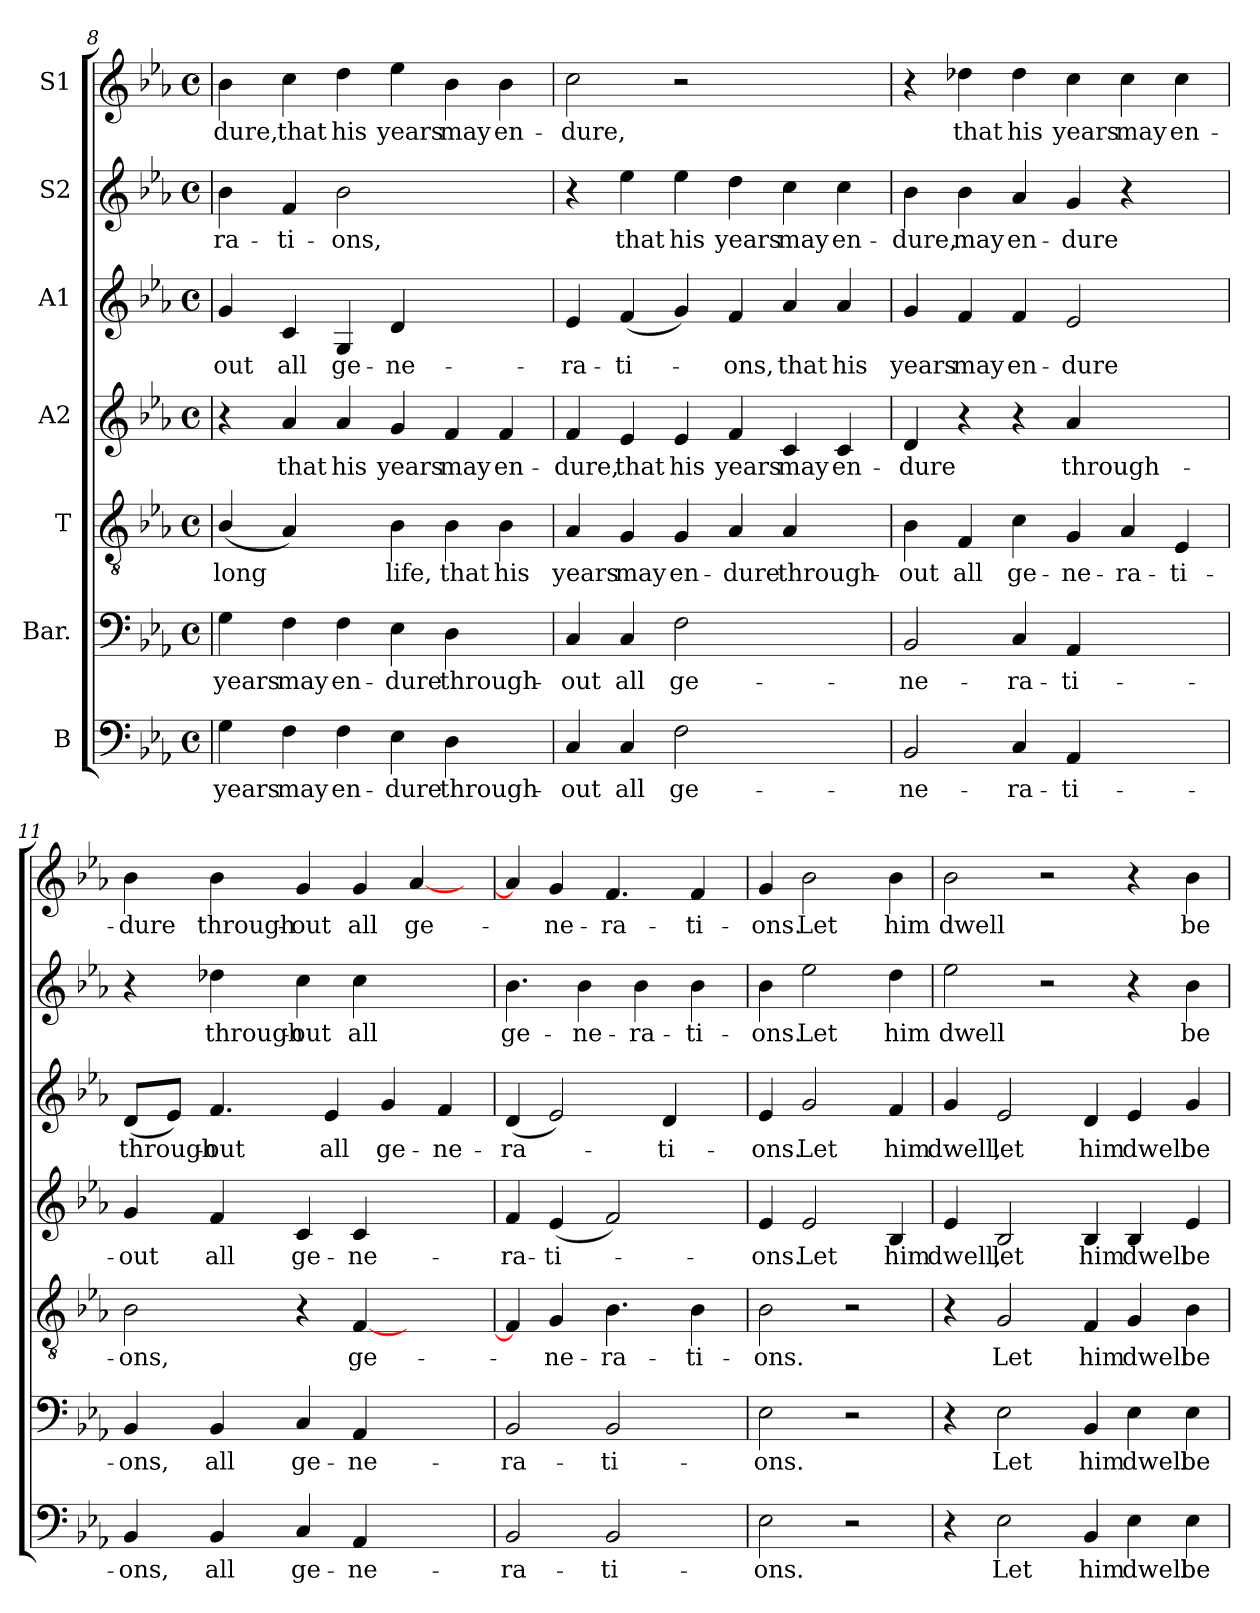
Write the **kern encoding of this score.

**kern	**text	**kern	**text	**kern	**text	**kern	**text	**kern	**text	**kern	**text	**kern	**text
*part7	*part7	*part6	*part6	*part5	*part5	*part4	*part4	*part3	*part3	*part2	*part2	*part1	*part1
*staff7	*staff7	*staff6	*staff6	*staff5	*staff5	*staff4	*staff4	*staff3	*staff3	*staff2	*staff2	*staff1	*staff1
*I"B	*	*I"Bar.	*	*I"T	*	*I"A2	*	*I"A1	*	*I"S2	*	*I"S1	*
*clefF4	*	*clefF4	*	*clefGv2	*	*clefG2	*	*clefG2	*	*clefG2	*	*clefG2	*
*k[b-e-a-]	*	*k[b-e-a-]	*	*k[b-e-a-]	*	*k[b-e-a-]	*	*k[b-e-a-]	*	*k[b-e-a-]	*	*k[b-e-a-]	*
*E-:	*	*E-:	*	*E-:	*	*E-:	*	*E-:	*	*E-:	*	*E-:	*
*M4/4	*	*M4/4	*	*M4/4	*	*M4/4	*	*M4/4	*	*M4/4	*	*M4/4	*
*met(c)	*	*met(c)	*	*met(c)	*	*met(c)	*	*met(c)	*	*met(c)	*	*met(c)	*
=8	=8!	=8	=8!	=8	=8!	=8	=8!	=8	=8!	=8	=8!	=8!	=8!
!	!LO:LY:b:cj	!	!LO:LY:b:cj	!	!LO:LY:b:cj	!	!	!	!LO:LY:b:cj	!	!LO:LY:b:cj	!	!LO:LY:b:cj
4G\	years	4G\	years	(<4B-/	long	4r	.	4g/	-out	4b-\	-ra-	4b-\	-dure,
!	!LO:LY:b:cj	!	!LO:LY:b:cj	!	!	!	!LO:LY:b:cj	!	!LO:LY:b:cj	!	!LO:LY:b:cj	!	!LO:LY:b:cj
4F\	may	4F\	may	4A-/)	.	4a-/	that	4c/	all	4f/	-ti-	4cc\	that
!	!LO:LY:b:cj	!	!LO:LY:b:cj	!	!	!	!LO:LY:b:cj	!	!LO:LY:b:cj	!	!LO:LY:b:cj	!	!LO:LY:b:cj
4F\	en-	4F\	en-	4ryy	.	4a-/	his	4G/	ge-	2b-\	-ons,	4dd\	his
!	!LO:LY:b:cj	!	!LO:LY:b:cj	!	!LO:LY:b:cj	!	!LO:LY:b:cj	!	!LO:LY:b:cj	!	!	!	!LO:LY:b:cj
4E-\	-dure	4E-\	-dure	4B-\	life,	4g/	years	4d/	-ne-	.	.	4ee-\	years
!	!LO:LY:b:cj	!	!LO:LY:b:cj	!	!LO:LY:b:cj	!	!LO:LY:b:cj	!	!	!	!	!	!LO:LY:b:cj
4D\	through-	4D\	through-	4B-\	that	4f/	may	2ryy	.	2ryy	.	4b-\	may
!	!	!	!	!	!LO:LY:b:cj	!	!LO:LY:b:cj	!	!	!	!	!	!LO:LY:b:cj
4ryy	.	4ryy	.	4B-\	his	4f/	en-	.	.	.	.	4b-\	en-
=9	=9!	=9	=9!	=9	=9!	=9	=9!	=9	=9!	=9	=9!	=9!	=9!
!	!LO:LY:b:cj	!	!LO:LY:b:cj	!	!LO:LY:b:cj	!	!LO:LY:b:cj	!	!LO:LY:b:cj	!	!	!	!LO:LY:b:cj
4C/	-out	4C/	-out	4A-/	years	4f/	-dure,	4e-/	-ra-	4r	.	2cc\	-dure,
!	!LO:LY:b:cj	!	!LO:LY:b:cj	!	!LO:LY:b:cj	!	!LO:LY:b:cj	!	!LO:LY:b:cj	!	!LO:LY:b:cj	!	!
4C/	all	4C/	all	4G/	may	4e-/	that	(<4f/	-ti-	4ee-\	that	.	.
!	!LO:LY:b:cj	!	!LO:LY:b:cj	!	!LO:LY:b:cj	!	!LO:LY:b:cj	!	!	!	!LO:LY:b:cj	!	!
2F\	ge-	2F\	ge-	4G/	en-	4e-/	his	4g/)	.	4ee-\	his	2r	.
!	!	!	!	!	!LO:LY:b:cj	!	!LO:LY:b:cj	!	!LO:LY:b:cj	!	!LO:LY:b:cj	!	!
.	.	.	.	4A-/	-dure	4f/	years	4f/	-ons,	4dd\	years	.	.
!	!	!	!	!	!LO:LY:b:cj	!	!LO:LY:b:cj	!	!LO:LY:b:cj	!	!LO:LY:b:cj	!	!
2ryy	.	2ryy	.	4A-/	through-	4c/	may	4a-/	that	4cc\	may	2ryy	.
!	!	!	!	!	!	!	!LO:LY:b:cj	!	!LO:LY:b:cj	!	!LO:LY:b:cj	!	!
.	.	.	.	4ryy	.	4c/	en-	4a-/	his	4cc\	en-	.	.
!!LO:LB:g=z
=10	=10	=10	=10	=10	=10	=10	=10	=10	=10	=10	=10	=10	=10
!	!LO:LY:b:cj	!	!LO:LY:b:cj	!	!LO:LY:b:cj	!	!LO:LY:b:cj	!	!LO:LY:b:cj	!	!LO:LY:b:cj	!	!
2BB-/	-ne-	2BB-/	-ne-	4B-\	-out	4d/	-dure	4g/	years	4b-\	-dure,	4r	.
!	!	!	!	!	!LO:LY:b:cj	!	!	!	!LO:LY:b:cj	!	!LO:LY:b:cj	!	!LO:LY:b:cj
.	.	.	.	4F/	all	4r	.	4f/	may	4b-\	may	4dd-X\	that
!	!LO:LY:b:cj	!	!LO:LY:b:cj	!	!LO:LY:b:cj	!	!	!	!LO:LY:b:cj	!	!LO:LY:b:cj	!	!LO:LY:b:cj
4C/	-ra-	4C/	-ra-	4c\	ge-	4r	.	4f/	en-	4a-/	en-	4dd-\	his
!	!LO:LY:b:cj	!	!LO:LY:b:cj	!	!LO:LY:b:cj	!	!LO:LY:b:cj	!	!LO:LY:b:cj	!	!LO:LY:b:cj	!	!LO:LY:b:cj
4AA-/	-ti-	4AA-/	-ti-	4G/	-ne-	4a-/	through-	2e-/	-dure	4g/	-dure	4cc\	years
!	!	!	!	!	!LO:LY:b:cj	!	!	!	!	!	!	!	!LO:LY:b:cj
2ryy	.	2ryy	.	4A-/	-ra-	2ryy	.	.	.	4r	.	4cc\	may
!	!	!	!	!	!LO:LY:b:cj	!	!	!	!	!	!	!	!LO:LY:b:cj
.	.	.	.	4E-/	-ti-	.	.	4ryy	.	4ryy	.	4cc\	en-
=11	=11!	=11	=11!	=11	=11!	=11	=11!	=11	=11!	=11	=11!	=11!	=11!
!	!LO:LY:b:cj	!	!LO:LY:b:cj	!	!LO:LY:b:cj	!	!LO:LY:b:cj	!	!LO:LY:b	!	!	!	!LO:LY:b:cj
4BB-/	-ons,	4BB-/	-ons,	2B-\	-ons,	4g/	-out	(<8d/L	through-	4r	.	4b-\	-dure
.	.	.	.	.	.	.	.	8e-/J)	.	.	.	.	.
!	!LO:LY:b:cj	!	!LO:LY:b:cj	!	!	!	!LO:LY:b:cj	!	!LO:LY:b:cj	!	!LO:LY:b:cj	!	!LO:LY:b:cj
4BB-/	all	4BB-/	all	.	.	4f/	all	4.f/	-out	4dd-X\	through-	4b-\	through-
!	!LO:LY:b:cj	!	!LO:LY:b:cj	!	!	!	!LO:LY:b:cj	!	!	!	!LO:LY:b:cj	!	!LO:LY:b:cj
4C/	ge-	4C/	ge-	4r	.	4c/	ge-	.	.	4cc\	-out	4g/	-out
!	!	!	!	!	!	!	!	!	!LO:LY:b:cj	!	!	!	!
.	.	.	.	.	.	.	.	4e-/	all	.	.	.	.
!	!LO:LY:b:cj	!	!LO:LY:b:cj	!	!LO:LY:b:cj	!	!LO:LY:b:cj	!	!	!	!LO:LY:b:cj	!	!LO:LY:b:cj
4AA-/	-ne-	4AA-/	-ne-	[<4F/	ge-	4c/	-ne-	.	.	4cc\	all	4g/	all
!	!	!	!	!	!	!	!	!	!LO:LY:b:cj	!	!	!	!
.	.	.	.	.	.	.	.	4g/	ge-	.	.	.	.
!	!	!	!	!	!	!	!	!	!	!	!	!	!LO:LY:b:cj
4.ryy	.	4.ryy	.	4.ryy	.	4.ryy	.	.	.	4.ryy	.	[<4a-/	ge-
!	!	!	!	!	!	!	!	!	!LO:LY:b:cj	!	!	!	!
.	.	.	.	.	.	.	.	4f/	-ne-	.	.	.	.
.	.	.	.	.	.	.	.	.	.	.	.	8ryy	.
=12	=12!	=12	=12!	=12	=12!	=12	=12!	=12	=12!	=12	=12!	=12!	=12!
!	!LO:LY:b:cj	!	!LO:LY:b:cj	!	!	!	!LO:LY:b:cj	!	!LO:LY:b:cj	!	!LO:LY:b:cj	!	!
2BB-/	-ra-	2BB-/	-ra-	4F/]	.	4f/	-ra-	(<4d/	-ra-	4.b-\	ge-	4a-/]	.
!	!	!	!	!	!LO:LY:b:cj	!	!LO:LY:b:cj	!	!	!	!	!	!LO:LY:b:cj
.	.	.	.	4G/	-ne-	(<4e-/	-ti-	2e-/)	.	.	.	4g/	-ne-
!	!	!	!	!	!	!	!	!	!	!	!LO:LY:b:cj	!	!
.	.	.	.	.	.	.	.	.	.	4b-\	-ne-	.	.
!	!LO:LY:b:cj	!	!LO:LY:b:cj	!	!LO:LY:b:cj	!	!	!	!	!	!	!	!LO:LY:b:cj
2BB-/	-ti-	2BB-/	-ti-	4.B-\	-ra-	2f/)	.	.	.	.	.	4.f/	-ra-
!	!	!	!	!	!	!	!	!	!	!	!LO:LY:b:cj	!	!
.	.	.	.	.	.	.	.	.	.	4b-\	-ra-	.	.
!	!	!	!	!	!	!	!	!	!LO:LY:b:cj	!	!	!	!
.	.	.	.	.	.	.	.	4d/	-ti-	.	.	.	.
!	!	!	!	!	!LO:LY:b:cj	!	!	!	!	!	!LO:LY:b:cj	!	!LO:LY:b:cj
.	.	.	.	4B-\	-ti-	.	.	.	.	4b-\	-ti-	4f/	-ti-
8ryy	.	8ryy	.	.	.	8ryy	.	8ryy	.	.	.	.	.
!!LO:PB:g=z
=13	=13	=13	=13	=13	=13	=13	=13	=13	=13	=13	=13	=13	=13
!	!LO:LY:b:cj	!	!LO:LY:b:cj	!	!LO:LY:b:cj	!	!LO:LY:b:cj	!	!LO:LY:b:cj	!	!LO:LY:b:cj	!	!LO:LY:b:cj
2E-\	-ons.	2E-\	-ons.	2B-\	-ons.	4e-/	-ons.	4e-/	-ons.	4b-\	-ons.	4g/	-ons.
!	!	!	!	!	!	!	!LO:LY:b:cj	!	!LO:LY:b:cj	!	!LO:LY:b:cj	!	!LO:LY:b:cj
.	.	.	.	.	.	2e-/	Let	2g/	Let	2ee-\	Let	2b-\	Let
2r	.	2r	.	2r	.	.	.	.	.	.	.	.	.
!	!	!	!	!	!	!	!LO:LY:b:cj	!	!LO:LY:b:cj	!	!LO:LY:b:cj	!	!LO:LY:b:cj
.	.	.	.	.	.	4B-/	him	4f/	him	4dd\	him	4b-\	him
=14	=14!	=14	=14!	=14	=14!	=14	=14!	=14	=14!	=14	=14!	=14!	=14!
!	!	!	!	!	!	!	!LO:LY:b:cj	!	!LO:LY:b:cj	!	!LO:LY:b:cj	!	!LO:LY:b:cj
4r	.	4r	.	4r	.	4e-/	dwell,	4g/	dwell,	2ee-\	dwell	2b-\	dwell
!	!LO:LY:b:cj	!	!LO:LY:b:cj	!	!LO:LY:b:cj	!	!LO:LY:b:cj	!	!LO:LY:b:cj	!	!	!	!
2E-\	Let	2E-\	Let	2G/	Let	2B-/	let	2e-/	let	.	.	.	.
.	.	.	.	.	.	.	.	.	.	2r	.	2r	.
!	!LO:LY:b:cj	!	!LO:LY:b:cj	!	!LO:LY:b:cj	!	!LO:LY:b:cj	!	!LO:LY:b:cj	!	!	!	!
4BB-/	him	4BB-/	him	4F/	him	4B-/	him	4d/	him	.	.	.	.
!	!LO:LY:b:cj	!	!LO:LY:b:cj	!	!LO:LY:b:cj	!	!LO:LY:b:cj	!	!LO:LY:b:cj	!	!	!	!
4E-\	dwell	4E-\	dwell	4G/	dwell	4B-/	dwell	4e-/	dwell	4r	.	4r	.
!	!LO:LY:b:cj	!	!LO:LY:b:cj	!	!LO:LY:b:cj	!	!LO:LY:b:cj	!	!LO:LY:b:cj	!	!LO:LY:b:cj	!	!LO:LY:b:cj
4E-\	be-	4E-\	be-	4B-\	be-	4e-/	be-	4g/	be-	4b-\	be-	4b-\	be-
=	=!	=	=!	=	=!	=	=!	=	=!	=	=!	=!	=!
*-	*-	*-	*-	*-	*-	*-	*-	*-	*-	*-	*-	*-	*-
